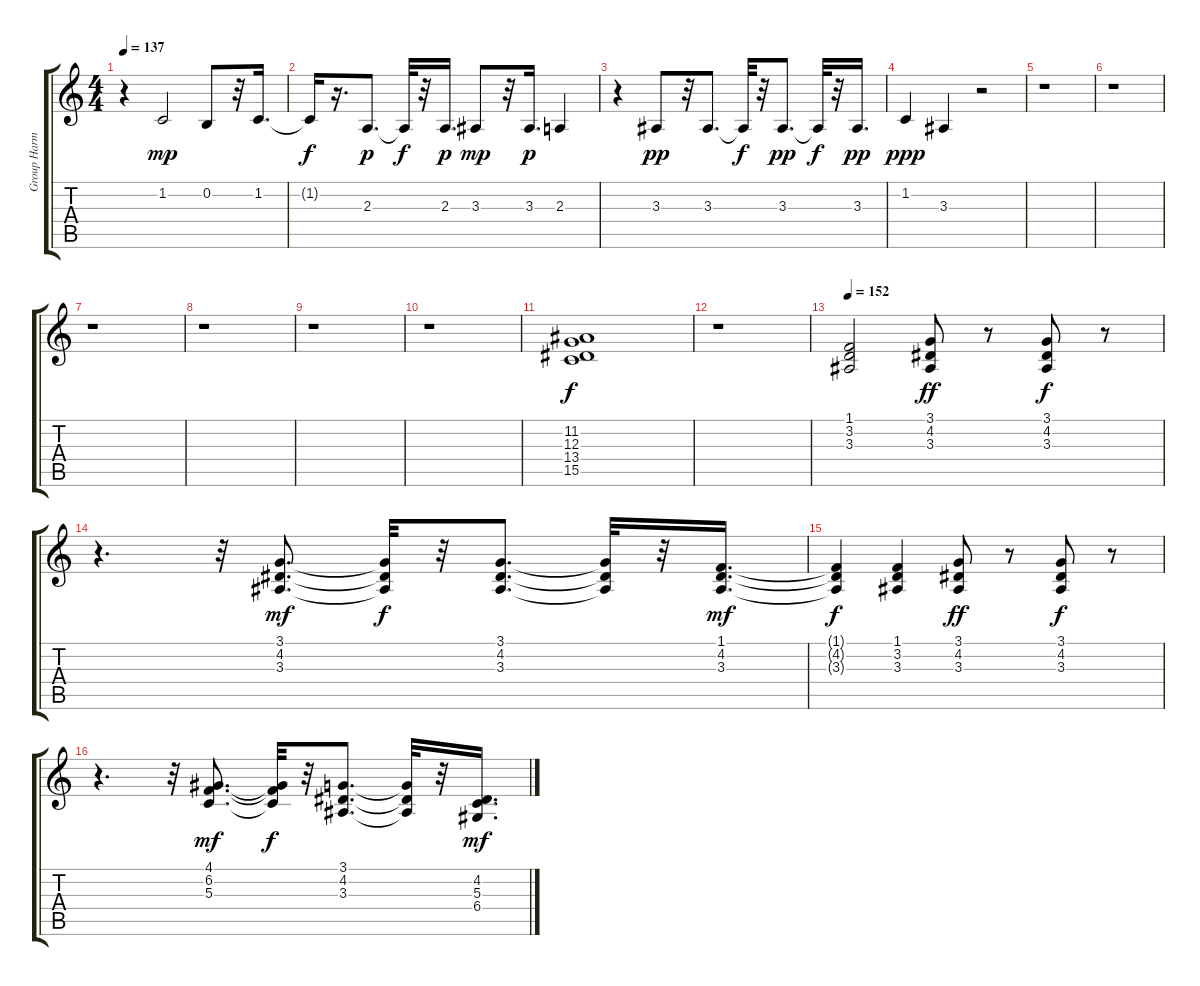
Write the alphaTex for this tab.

\track ("Group Harmonies 2" "Group Harm") {instrument flute}
\staff {score tabs}
\tuning (E4 B3 G3 D3 A2 E2) {hide}
\ts (4 4)
\tempo 137
\clef g2
\ks c
r.4{dy f} 1.2.2{dy mp} 0.2.8 r.32 1.2.16{d} |
1.2{t}.16{dy f} r.16{d} 2.3.8{d dy p} 2.3{t}.32{dy f} r.32 2.3.16{d dy p} 3.3.8{dy mp} r.32 3.3.16{d dy p} 2.3.4 |
r.4 3.3.8{dy pp} r.32 3.3.8{d} 3.3{t}.32{dy f} r.32 3.3.8{d dy pp} 3.3{t}.32{dy f} r.32 3.3.16{d dy pp} |
1.2.4{dy ppp} 3.3.4 r.2 |
r.1 |
r.1 |
r.1 |
r.1 |
r.1 |
r.1 |
(11.2 12.3 13.4 15.5).1{dy f} |
r.1 |
\tempo 152
(1.1 3.2 3.3).2 (3.1 4.2 3.3).8{dy ff} r.8 (3.1 4.2 3.3).8{dy f} r.8 |
r.4{d} r.32 (3.1 4.2 3.3).8{d dy mf} (3.1{t} 4.2{t} 3.3{t}).32{dy f} r.32 (3.1 4.2 3.3).8{d} (3.1{t} 4.2{t} 3.3{t}).32 r.32 (1.1 4.2 3.3).16{d dy mf} |
(1.1{t} 4.2{t} 3.3{t}).4{dy f} (1.1 3.2 3.3).4 (3.1 4.2 3.3).8{dy ff} r.8 (3.1 4.2 3.3).8{dy f} r.8 |
r.4{d} r.32 (4.1 6.2 5.3).8{d dy mf} (4.1{t} 6.2{t} 5.3{t}).32{dy f} r.32 (3.1 4.2 3.3).8{d} (3.1{t} 4.2{t} 3.3{t}).32 r.32 (4.2 5.3 6.4).16{d dy mf}
